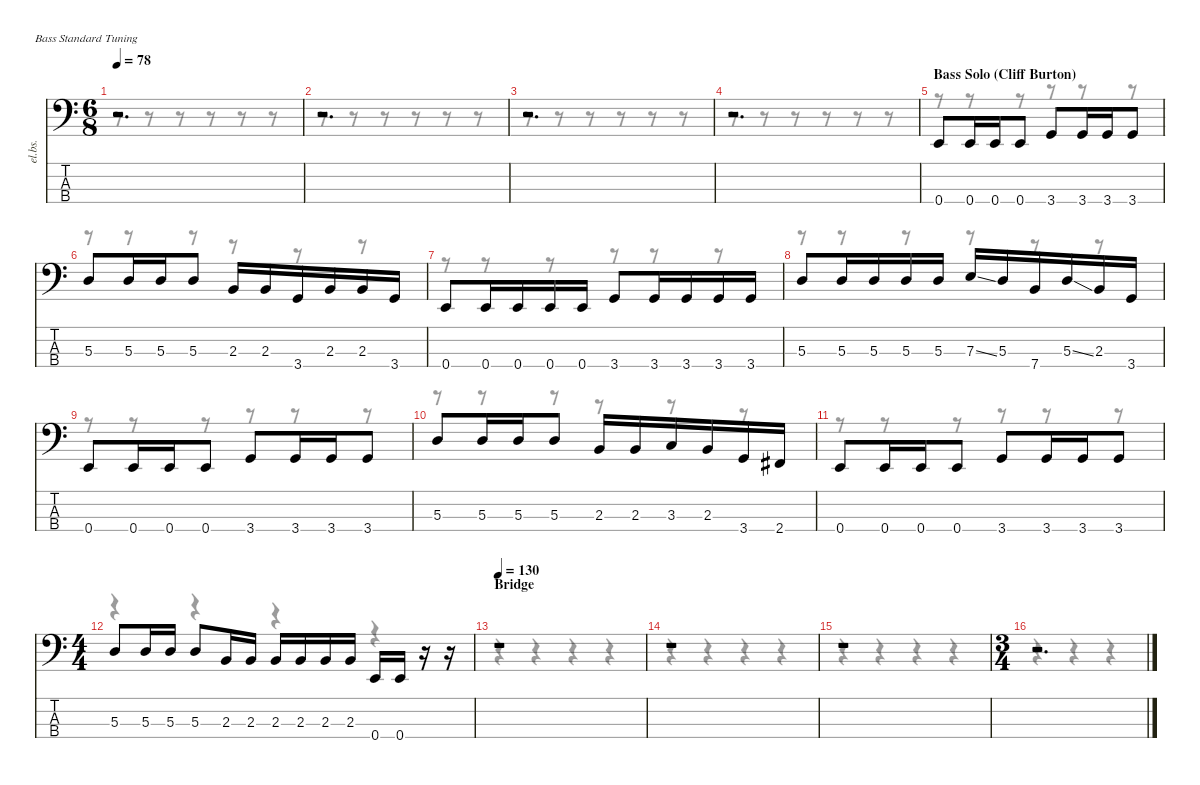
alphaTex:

\defaultSystemsLayout 4
\hideDynamics
\bracketExtendMode nobrackets
\track ("Bass Fills" "el.bs.") {instrument electricbassfinger}
\staff {score tabs}
\tuning (G2 D2 A1 E1)
\voice
\ts (6 8)
\tempo 78
\clef f4
\ks c
r.2{d dy f} |
r.2{d} |
r.2{d} |
r.2{d} |
\section ("" "Bass Solo (Cliff Burton)")
0.4.8 0.4.16 0.4.16 0.4.8 3.4.8 3.4.16 3.4.16 3.4.8 |
5.3.8 5.3.16 5.3.16 5.3.8 2.3.16 2.3.16 3.4.16 2.3.16 2.3.16 3.4.16 |
0.4.8 0.4.16 0.4.16 0.4.16 0.4.16 3.4.8 3.4.16 3.4.16 3.4.16 3.4.16 |
5.3.8 5.3.16 5.3.16 5.3.16 5.3.16 7.3{ss}.16 5.3.16 7.4.16 5.3{ss}.16 2.3.16 3.4.16 |
0.4.8 0.4.16 0.4.16 0.4.8 3.4.8 3.4.16 3.4.16 3.4.8 |
5.3.8 5.3.16 5.3.16 5.3.8 2.3.16 2.3.16 3.3.16 2.3.16 3.4.16 2.4{acc #}.16 |
0.4.8 0.4.16 0.4.16 0.4.8 3.4.8 3.4.16 3.4.16 3.4.8 |
\ts (4 4)
\beaming (8 2 2 2 2)
5.3.8 5.3.16 5.3.16 5.3.8 2.3.16 2.3.16 2.3.16 2.3.16 2.3.16 2.3.16 0.4.16 0.4.16 r.16 r.16 |
\section ("" "Bridge")
\tempo 130
r.1 |
r.1 |
r.1 |
\ts (3 4)
\beaming (8 2 2 2 2)
r.2{d}
\voice
\clef f4
\ottava regular
\simile none
\ks c
r.8{dy mf} r.8 r.8 r.8 r.8 r.8 |
r.8 r.8 r.8 r.8 r.8 r.8 |
r.8 r.8 r.8 r.8 r.8 r.8 |
r.8 r.8 r.8 r.8 r.8 r.8 |
r.8 r.8 r.8 r.8 r.8 r.8 |
r.8 r.8 r.8 r.8 r.8 r.8 |
r.8 r.8 r.8 r.8 r.8 r.8 |
r.8 r.8 r.8 r.8 r.8 r.8 |
r.8 r.8 r.8 r.8 r.8 r.8 |
r.8 r.8 r.8 r.8 r.8 r.8 |
r.8 r.8 r.8 r.8 r.8 r.8 |
r.4 r.4 r.4 r.4 |
r.4 r.4 r.4 r.4 |
r.4 r.4 r.4 r.4 |
r.4 r.4 r.4 r.4 |
r.4 r.4 r.4
